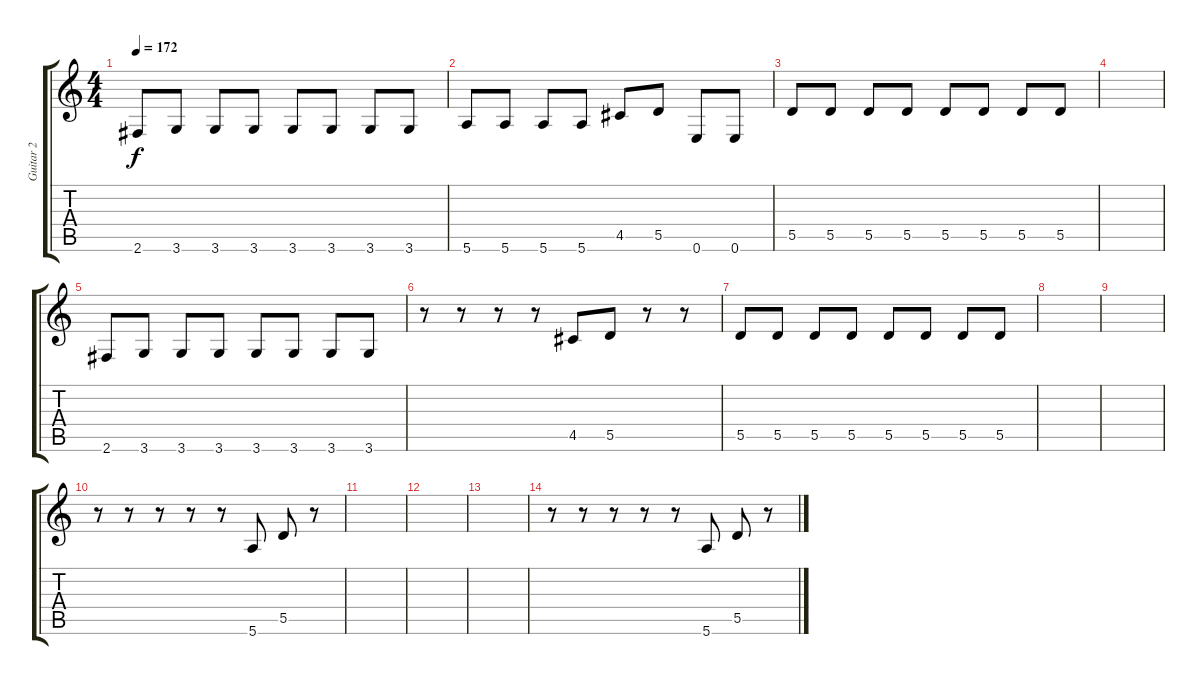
\track ("Guitar 2" "Guitar 2") {instrument overdrivenguitar}
\staff {score tabs}
\tuning (E4 B3 G3 D3 A2 E2) {hide}
\ts (4 4)
\tempo 172
\clef g2
\ks c
2.6.8{dy f} 3.6.8 3.6.8 3.6.8 3.6.8 3.6.8 3.6.8 3.6.8 |
5.6.8 5.6.8 5.6.8 5.6.8 4.5.8 5.5.8 0.6.8 0.6.8 |
5.5.8 5.5.8 5.5.8 5.5.8 5.5.8 5.5.8 5.5.8 5.5.8 |
|
2.6.8 3.6.8 3.6.8 3.6.8 3.6.8 3.6.8 3.6.8 3.6.8 |
r.8 r.8 r.8 r.8 4.5.8 5.5.8 r.8 r.8 |
5.5.8 5.5.8 5.5.8 5.5.8 5.5.8 5.5.8 5.5.8 5.5.8 |
|
|
r.8 r.8 r.8 r.8 r.8 5.6.8 5.5.8 r.8 |
|
|
|
r.8 r.8 r.8 r.8 r.8 5.6.8 5.5.8 r.8
